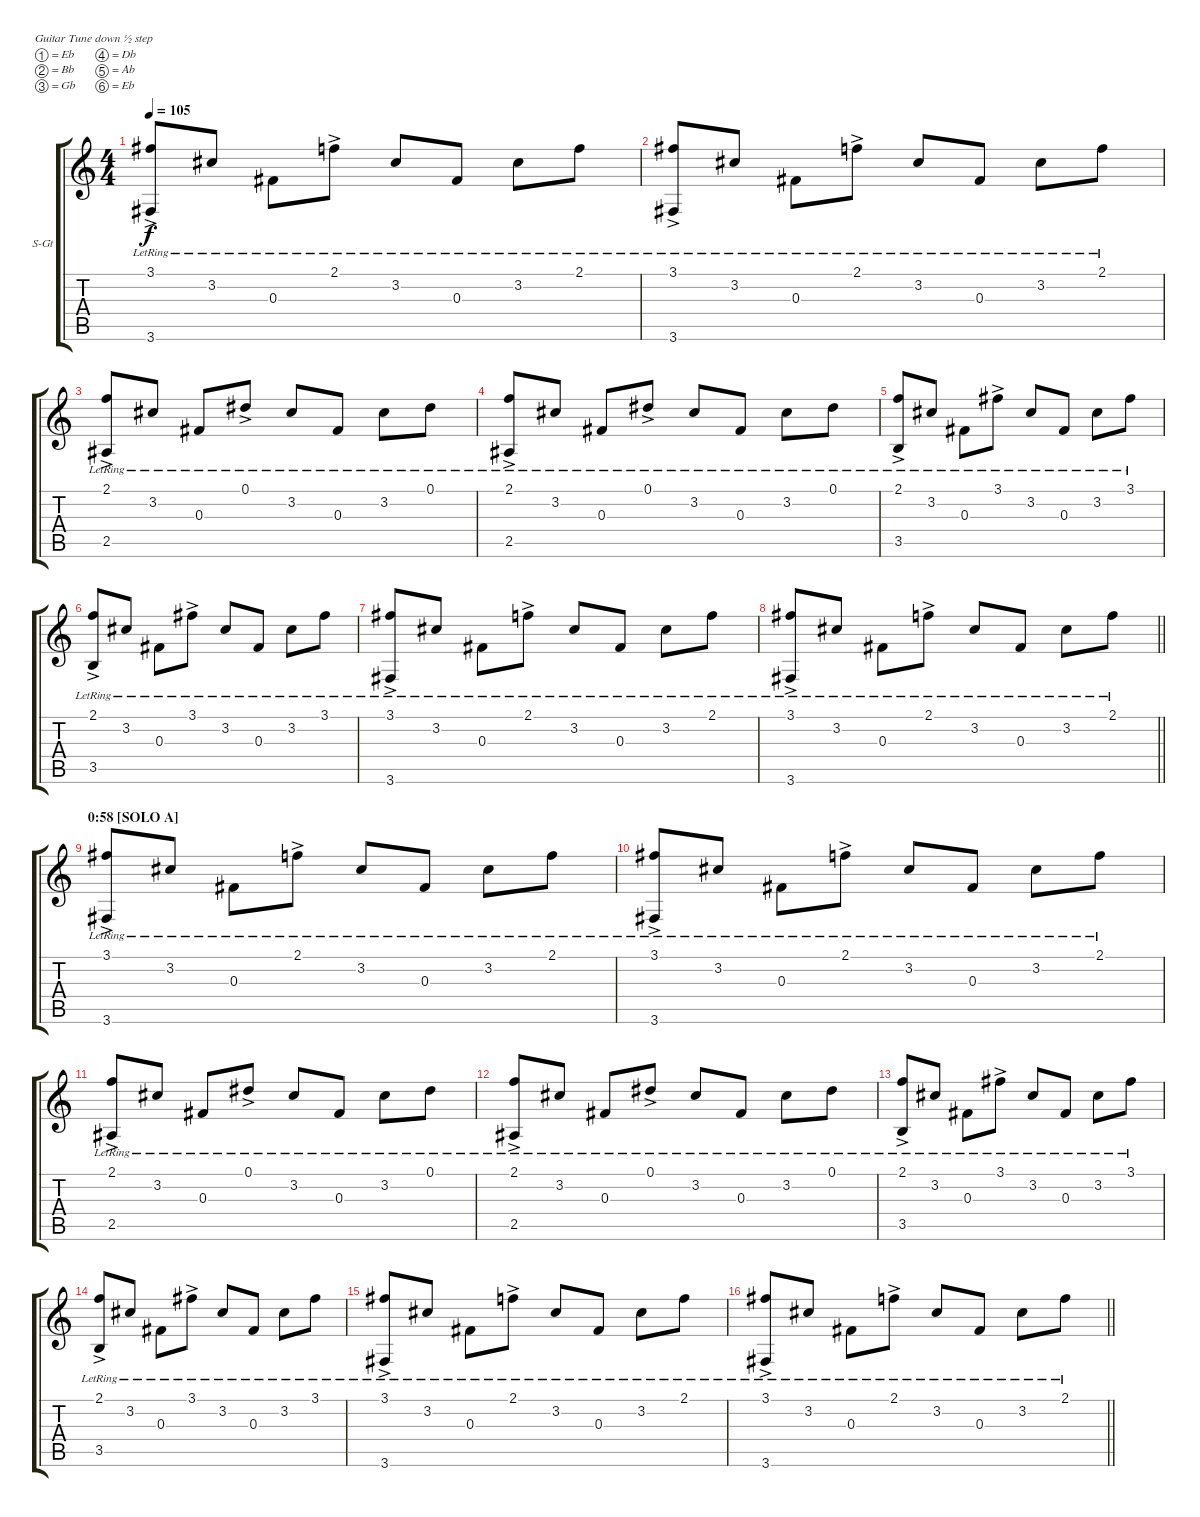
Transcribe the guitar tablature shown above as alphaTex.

\bracketExtendMode groupsimilarinstruments
\firstSystemTrackNameOrientation horizontal
\otherSystemsTrackNameOrientation horizontal
\track ("Rythm" "S-Gt") {instrument acousticguitarsteel}
\staff {score tabs}
\tuning (Eb4 Bb3 Gb3 Db3 Ab2 Eb2)
\ts (4 4)
\tempo 105
\clef g2
\ks c
(3.1{ac lr} 3.6{lr}).8{dy f} 3.2{lr}.8 0.3{lr}.8 2.1{ac lr}.8 3.2{lr}.8 0.3{lr}.8 3.2{lr}.8 2.1{lr}.8 |
(3.1{ac lr} 3.6{lr}).8 3.2{lr}.8 0.3{lr}.8 2.1{ac lr}.8 3.2{lr}.8 0.3{lr}.8 3.2{lr}.8 2.1{lr}.8 |
(2.1{ac lr} 2.5{lr}).8 3.2{lr}.8 0.3{lr}.8 0.1{ac lr}.8 3.2{lr}.8 0.3{lr}.8 3.2{lr}.8 0.1{lr}.8 |
(2.1{ac lr} 2.5{lr}).8 3.2{lr}.8 0.3{lr}.8 0.1{ac lr}.8 3.2{lr}.8 0.3{lr}.8 3.2{lr}.8 0.1{lr}.8 |
(2.1{ac lr} 3.5{lr}).8 3.2{lr}.8 0.3{lr}.8 3.1{ac lr}.8 3.2{lr}.8 0.3{lr}.8 3.2{lr}.8 3.1{lr}.8 |
(2.1{ac lr} 3.5{lr}).8 3.2{lr}.8 0.3{lr}.8 3.1{ac lr}.8 3.2{lr}.8 0.3{lr}.8 3.2{lr}.8 3.1{lr}.8 |
(3.1{ac lr} 3.6{lr}).8 3.2{lr}.8 0.3{lr}.8 2.1{ac lr}.8 3.2{lr}.8 0.3{lr}.8 3.2{lr}.8 2.1{lr}.8 |
\barLineRight lightlight
(3.1{ac lr} 3.6{lr}).8 3.2{lr}.8 0.3{lr}.8 2.1{ac lr}.8 3.2{lr}.8 0.3{lr}.8 3.2{lr}.8 2.1{lr}.8 |
\section ("" "0:58 [SOLO A]")
(3.1{ac lr} 3.6{lr}).8 3.2{lr}.8 0.3{lr}.8 2.1{ac lr}.8 3.2{lr}.8 0.3{lr}.8 3.2{lr}.8 2.1{lr}.8 |
(3.1{ac lr} 3.6{lr}).8 3.2{lr}.8 0.3{lr}.8 2.1{ac lr}.8 3.2{lr}.8 0.3{lr}.8 3.2{lr}.8 2.1{lr}.8 |
(2.1{ac lr} 2.5{lr}).8 3.2{lr}.8 0.3{lr}.8 0.1{ac lr}.8 3.2{lr}.8 0.3{lr}.8 3.2{lr}.8 0.1{lr}.8 |
(2.1{ac lr} 2.5{lr}).8 3.2{lr}.8 0.3{lr}.8 0.1{ac lr}.8 3.2{lr}.8 0.3{lr}.8 3.2{lr}.8 0.1{lr}.8 |
(2.1{ac lr} 3.5{lr}).8 3.2{lr}.8 0.3{lr}.8 3.1{ac lr}.8 3.2{lr}.8 0.3{lr}.8 3.2{lr}.8 3.1{lr}.8 |
(2.1{ac lr} 3.5{lr}).8 3.2{lr}.8 0.3{lr}.8 3.1{ac lr}.8 3.2{lr}.8 0.3{lr}.8 3.2{lr}.8 3.1{lr}.8 |
(3.1{ac lr} 3.6{lr}).8 3.2{lr}.8 0.3{lr}.8 2.1{ac lr}.8 3.2{lr}.8 0.3{lr}.8 3.2{lr}.8 2.1{lr}.8 |
\barLineRight lightlight
(3.1{ac lr} 3.6{lr}).8 3.2{lr}.8 0.3{lr}.8 2.1{ac lr}.8 3.2{lr}.8 0.3{lr}.8 3.2{lr}.8 2.1{lr}.8
